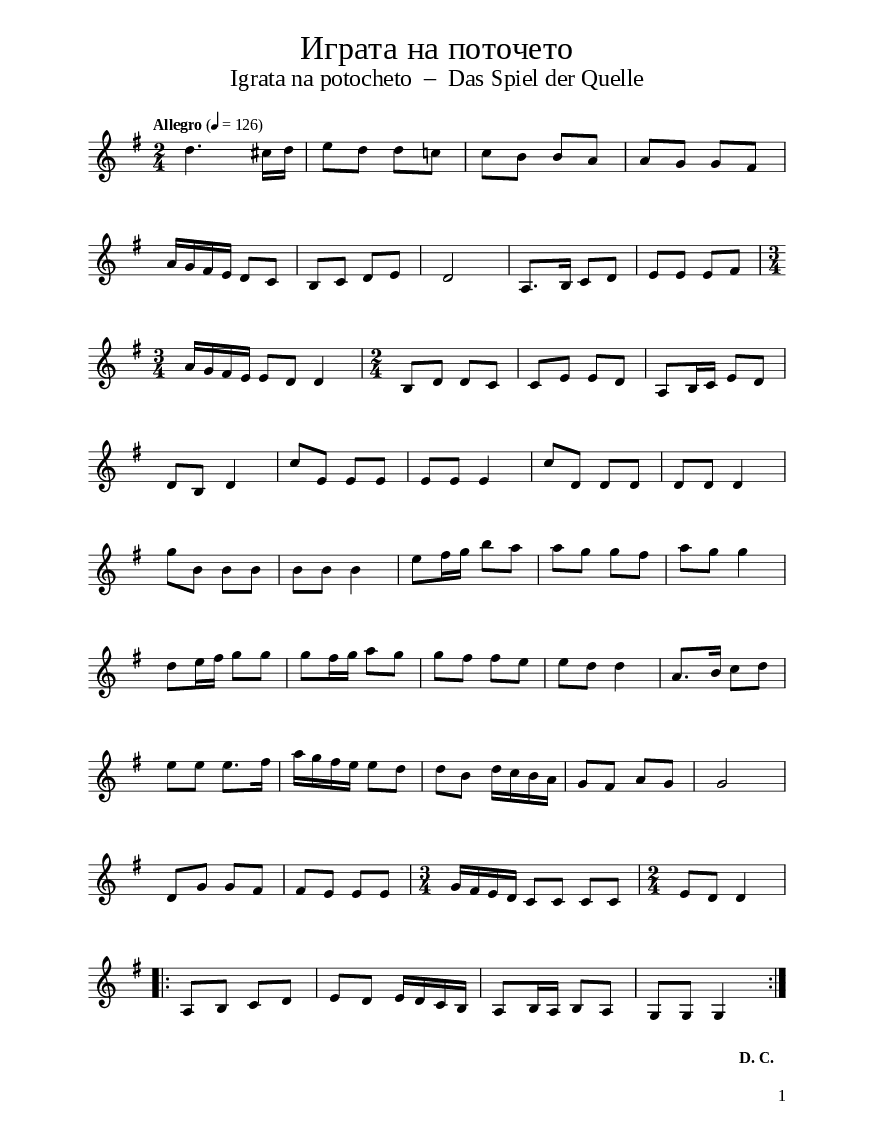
\version "2.24.0"

% include paper part and global functions
\include "include/globals.ily"

\bookpart {
  \paper {
    print-all-headers = ##t
    print-page-number = ##t
    print-first-page-number = ##t

    % put page numbers on the bottom
    oddHeaderMarkup = \markup ""
    evenHeaderMarkup = \markup ""
    oddFooterMarkup = \markup
    \fill-line {
      ""
      \if \should-print-page-number \fromproperty #'page:page-number-string
    }
    evenFooterMarkup = \markup
    \fill-line {
      \if \should-print-page-number \fromproperty #'page:page-number-string
      ""
    }

    left-margin = 1.5\cm
    right-margin = 1.5\cm
    top-margin = 1.6\cm
    bottom-margin = 1.2\cm
    ragged-bottom = ##t % do not spread the staves to fill the whole vertical space

    % change distance between staves
    system-system-spacing =
    #'((basic-distance . 10.5)
       (minimum-distance . 6)
       (padding . 1)
       (stretchability . 10.5))
  }

  \header {
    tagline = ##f
  }

  \score {
    \include "include/score-layout.ily"

    \new Voice \absolute {
      \clef treble
      \key g \major
      \time 2/4
      \tempoFunc "Allegro" 4 "126"
      %\autoBeamOff
      d''4. cis''16 d''16 | % 2
      e''8 d''8 d''8 c''!8 | % 3
      c''8 b'8 b'8 a'8 | % 4
      a'8 g'8 g'8 fis'8 \break | % 5
      a'16 g'16 fis'16 e'16 d'8 c'8 | % 6
      b8 c'8 d'8 e'8 | % 7
      d'2 | % 8
      a8. b16 c'8 d'8 | % 9
      e'8 e'8 e'8 fis'8 \break

      \time 3/4  a'16 g'16 fis'16 e'16 e'8 d'8 d'4 | % 11
      \time 2/4  b8 d'8 d'8 c'8 | % 12
      c'8 e'8 e'8 d'8 | % 13
      a8 b16 c'16 e'8 d'8 \break | % 14
      d'8 b8 d'4 | % 15
      c''8 e'8 e'8 e'8 | % 16
      e'8 e'8 e'4 | % 17
      c''8 d'8 d'8 d'8 | % 18
      d'8 d'8 d'4 \break | % 19
      g''8 b'8 b'8 b'8 |
      b'8 b'8 b'4 | % 21
      e''8 fis''16 g''16 b''8 a''8 | % 22
      a''8 g''8 g''8 fis''8 | % 23
      a''8 g''8 g''4 \break | % 24
      d''8 e''16 fis''16 g''8 g''8 | % 25
      g''8 fis''16 g''16 a''8 g''8 | % 26
      g''8 fis''8 fis''8 e''8 | % 27
      e''8 d''8 d''4 | % 28
      a'8. b'16 c''8 d''8 \break | % 29
      e''8 e''8 e''8. fis''16 |
      a''16 g''16 fis''16 e''16 e''8 d''8 | % 31
      d''8 b'8 d''16 c''16 b'16 a'16 | % 32
      g'8 fis'8 a'8 g'8 | % 33
      g'2 \break | % 34
      d'8 g'8 g'8 fis'8 | % 35
      fis'8 e'8 e'8 e'8 | % 36
      \time 3/4  g'16 fis'16 e'16 d'16 \autoBeamOff c'8 [c'8] c'8 [c'8] | \autoBeamOn % 37 
      \time 2/4  e'8 d'8 d'4 \break | % 38
      \repeat volta 2 {
        a8 b8 c'8 d'8 | % 39
        e'8 d'8 e'16 d'16 c'16 b16 |
        a8 b16 a16 b8 a8 | % 41
        g8 g8 g4
      }
    }

    %\addlyrics {}
    %\addlyrics {}

    \header {
      title = \titleFunc "Играта на поточето" "Igrata na potocheto  –  Das Spiel der Quelle"
    }

    \midi{}

  } % score

  \markup \dc-one "D. C."

  % include foreign translation(s) of the song
 % \include "lyrics_de/000_empty_template_lyrics_de.ly"

} % bookpart

% Più mosso
%
